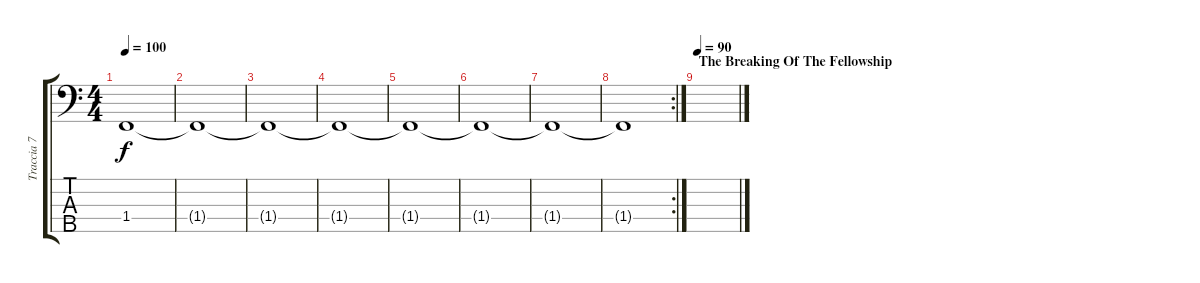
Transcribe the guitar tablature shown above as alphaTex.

\track ("Traccia 7" "Traccia 7") {instrument contrabass}
\staff {score tabs}
\tuning (G2 D2 A1 E1 B0) {hide}
\ts (4 4)
\tempo 100
\clef f4
\ks c
1.4{t}.1{dy f} |
1.4{t}.1 |
1.4{t}.1 |
1.4{t}.1 |
1.4{t}.1 |
1.4{t}.1 |
1.4{t}.1 |
\rc 2
1.4{t}.1 |
\section ("" "The Breaking Of The Fellowship")
\tempo 90
